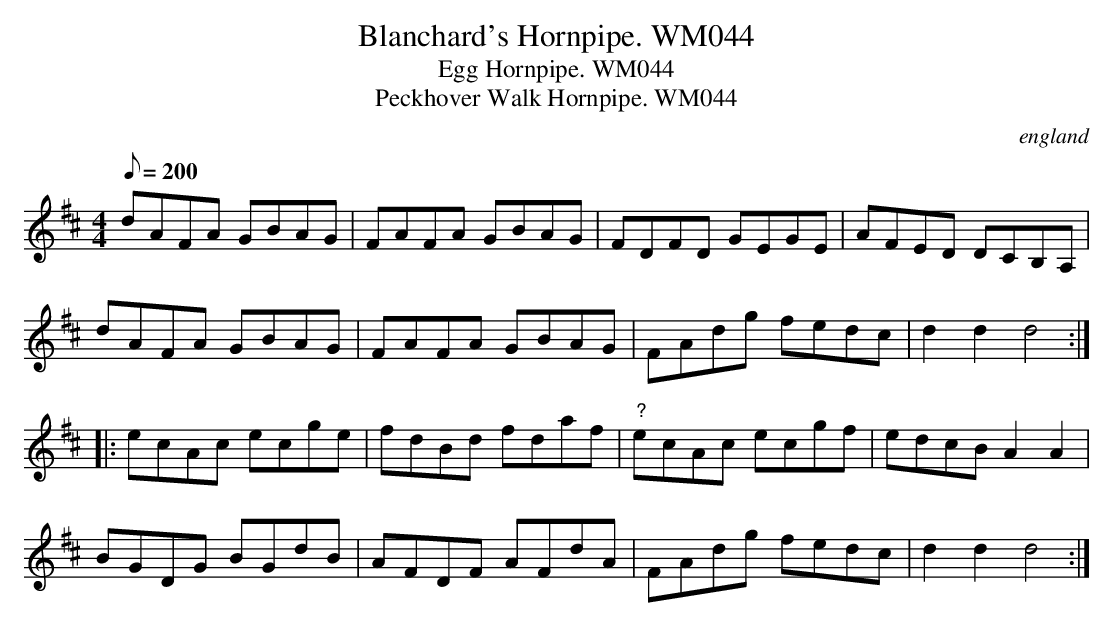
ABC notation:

X:1
T:Blanchard's Hornpipe. WM044
T:Egg Hornpipe. WM044
T:Peckhover Walk Hornpipe. WM044
O:england
M:4/4
L:1/8
Q:200
K:D
dAFA GBAG|FAFA GBAG|FDFD GEGE|AFED DCB,A,|
dAFA GBAG|FAFA GBAG|FAdg fedc|d2d2d4:|
|:ecAc ecge|fdBd fdaf|"?"ecAc ecgf|edcBA2A2|
BGDG BGdB|AFDF AFdA|FAdg fedc|d2d2d4:|]
